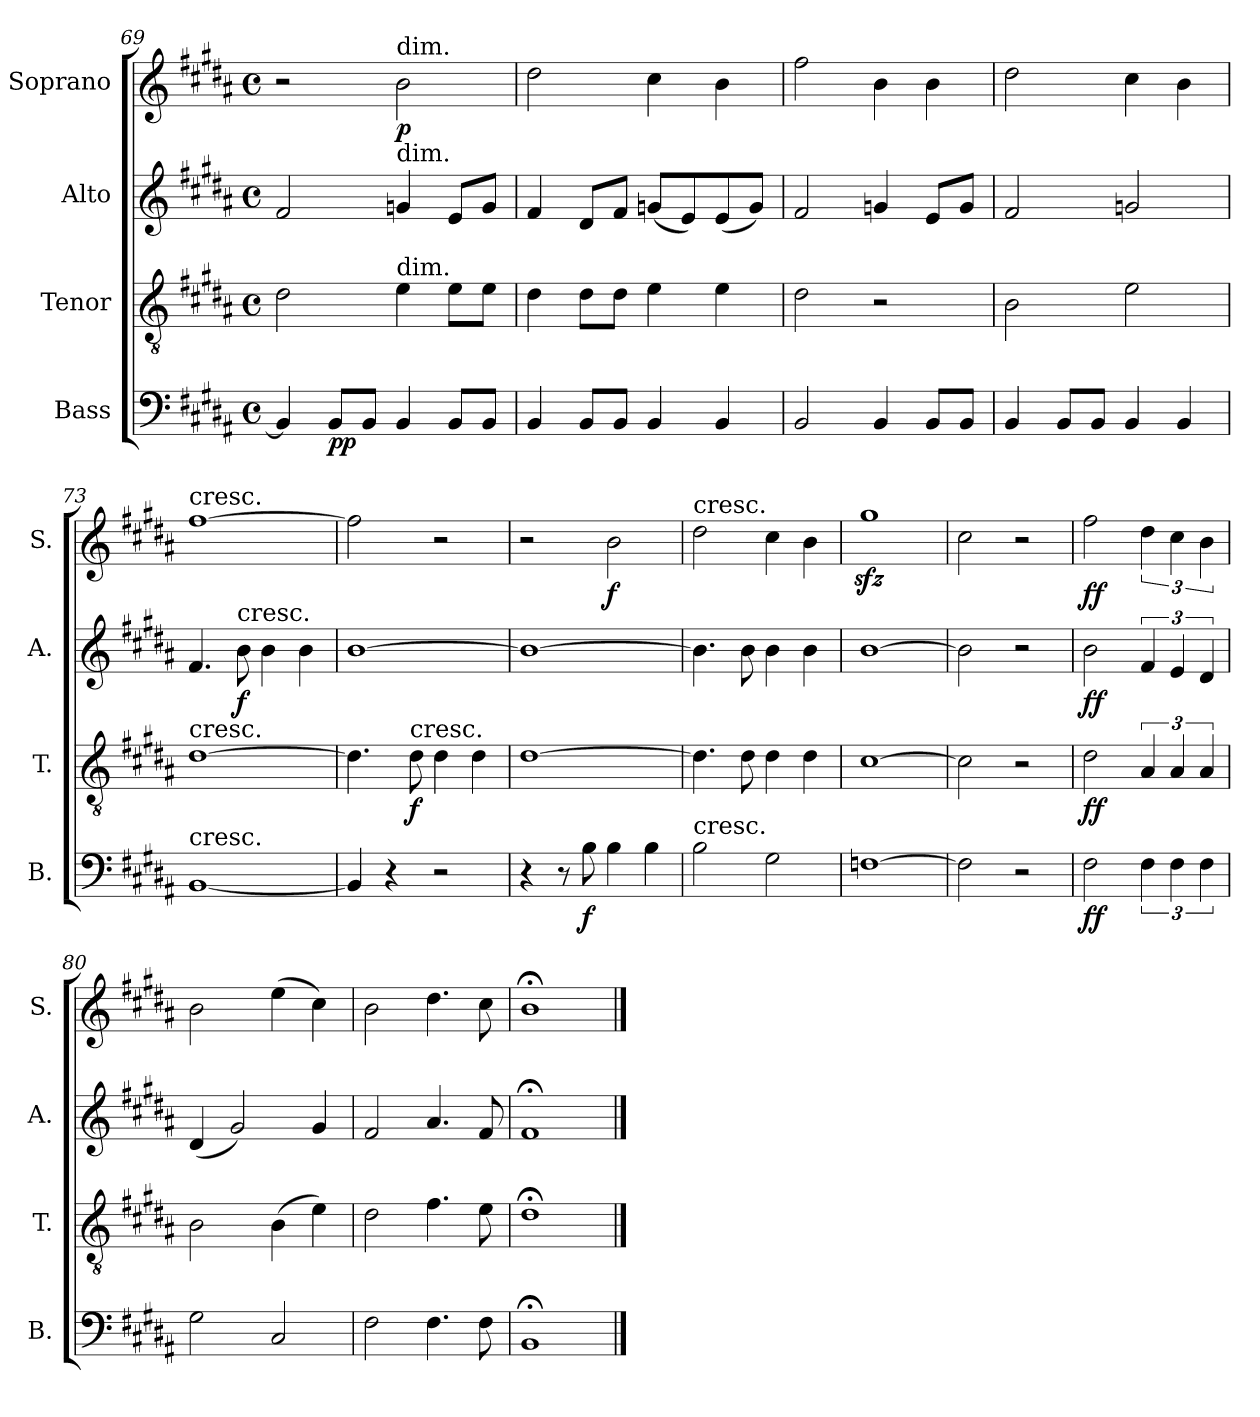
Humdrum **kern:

**kern	**dynam	**kern	**dynam	**kern	**dynam	**kern	**dynam
*part4	*part4	*part3	*part3	*part2	*part2	*part1	*part1
*staff4	*staff4	*staff3	*staff3	*staff2	*staff2	*staff1	*staff1
*I"Bass	*	*I"Tenor	*	*I"Alto	*	*I"Soprano	*
*I'B.	*	*I'T.	*	*I'A.	*	*I'S.	*
*clefF4	*	*clefGv2	*	*clefG2	*	*clefG2	*
*k[f#c#g#d#a#]	*	*k[f#c#g#d#a#]	*	*k[f#c#g#d#a#]	*	*k[f#c#g#d#a#]	*
*M4/4	*	*M4/4	*	*M4/4	*	*M4/4	*
*met(c)	*	*met(c)	*	*met(c)	*	*met(c)	*
=69	=69	=69	=69	=69	=69	=69	=69
4BB/]	.	2d#\	.	2f#/	.	2r	.
!	!LO:DY:b	!	!	!	!	!	!
8BB/L	pp	.	.	.	.	.	.
8BB/J	.	.	.	.	.	.	.
!	!	!	!	!	!	!LO:TX:a:t=dim.	!
!	!	!	!	!LO:TX:a:t=dim.	!	!	!
!	!	!LO:TX:a:t=dim.	!	!	!	!	!
!	!	!	!	!	!	!	!LO:DY:b
4BB/	.	4e\	.	4gn/	.	2b\	p
8BB/L	.	8e\L	.	8e/L	.	.	.
8BB/J	.	8e\J	.	8g/J	.	.	.
=70	=70	=70	=70	=70	=70	=70	=70
4BB/	.	4d#\	.	4f#/	.	2dd#\	.
8BB/L	.	8d#\L	.	8d#/L	.	.	.
8BB/J	.	8d#\J	.	8f#/J	.	.	.
4BB/	.	4e\	.	(<8gn/L	.	4cc#\	.
.	.	.	.	8e/)	.	.	.
4BB/	.	4e\	.	(<8e/	.	4b\	.
.	.	.	.	8g/J)	.	.	.
=71	=71	=71	=71	=71	=71	=71	=71
2BB/	.	2d#\	.	2f#/	.	2ff#\	.
4BB/	.	2r	.	4gn/	.	4b\	.
8BB/L	.	.	.	8e/L	.	4b\	.
8BB/J	.	.	.	8g/J	.	.	.
=72	=72	=72	=72	=72	=72	=72	=72
4BB/	.	2B\	.	2f#/	.	2dd#\	.
8BB/L	.	.	.	.	.	.	.
8BB/J	.	.	.	.	.	.	.
4BB/	.	2e\	.	2gn/	.	4cc#\	.
4BB/	.	.	.	.	.	4b\	.
!!LO:LB:g=z
=73	=73	=73	=73	=73	=73	=73	=73
!	!	!	!	!	!	!LO:TX:a:t=cresc.	!
!	!	!LO:TX:a:t=cresc.	!	!	!	!	!
!LO:TX:a:t=cresc.	!	!	!	!	!	!	!
[1BB	.	[1d#	.	4.f#/	.	[1ff#	.
!	!	!	!	!LO:TX:a:t=cresc.	!	!	!
!	!	!	!	!	!LO:DY:b	!	!
.	.	.	.	8b\	f	.	.
.	.	.	.	4b\	.	.	.
.	.	.	.	4b\	.	.	.
=74	=74	=74	=74	=74	=74	=74	=74
4BB/]	.	4.d#\]	.	[1b	.	2ff#\]	.
4r	.	.	.	.	.	.	.
!	!	!LO:TX:a:t=cresc.	!	!	!	!	!
!	!	!	!LO:DY:b	!	!	!	!
.	.	8d#\	f	.	.	.	.
2r	.	4d#\	.	.	.	2r	.
.	.	4d#\	.	.	.	.	.
=75	=75	=75	=75	=75	=75	=75	=75
4r	.	[1d#	.	1b_	.	2r	.
8r	.	.	.	.	.	.	.
!	!LO:DY:b	!	!	!	!	!	!
8B\	f	.	.	.	.	.	.
!	!	!	!	!	!	!	!LO:DY:b
4B\	.	.	.	.	.	2b\	f
4B\	.	.	.	.	.	.	.
=76	=76	=76	=76	=76	=76	=76	=76
!	!	!	!	!	!	!LO:TX:a:t=cresc.	!
!LO:TX:a:t=cresc.	!	!	!	!	!	!	!
2B\	.	4.d#\]	.	4.b\]	.	2dd#\	.
.	.	8d#\	.	8b\	.	.	.
2G#\	.	4d#\	.	4b\	.	4cc#\	.
.	.	4d#\	.	4b\	.	4b\	.
=77	=77	=77	=77	=77	=77	=77	=77
[1Fn	.	[1c#	.	[1b	.	1gg#zz<	.
=78	=78	=78	=78	=78	=78	=78	=78
2F\]	.	2c#\]	.	2b\]	.	2cc#\	.
2r	.	2r	.	2r	.	2r	.
=79	=79	=79	=79	=79	=79	=79	=79
!	!LO:DY:b	!	!LO:DY:b	!	!LO:DY:b	!	!LO:DY:b
2F#\	ff	2d#\	ff	2b\	ff	2ff#\	ff
6F#\	.	6A#/	.	6f#/	.	6dd#\	.
6F#\	.	6A#/	.	6e/	.	6cc#\	.
6F#\	.	6A#/	.	6d#/	.	6b\	.
=80	=80	=80	=80	=80	=80	=80	=80
2G#\	.	2B\	.	(<4d#/	.	2b\	.
.	.	.	.	2g#/)	.	.	.
2C#/	.	(>4B\	.	.	.	(>4ee\	.
.	.	4e\)	.	4g#/	.	4cc#\)	.
=81	=81	=81	=81	=81	=81	=81	=81
2F#\	.	2d#\	.	2f#/	.	2b\	.
4.F#\	.	4.f#\	.	4.a#/	.	4.dd#\	.
8F#\	.	8e\	.	8f#/	.	8cc#\	.
!!LO:PB:g=z
=82	=82	=82	=82	=82	=82	=82	=82
1BB;<	.	1d#;<	.	1f#;<	.	1b;<	.
==	==	==	==	==	==	==	==
*-	*-	*-	*-	*-	*-	*-	*-
